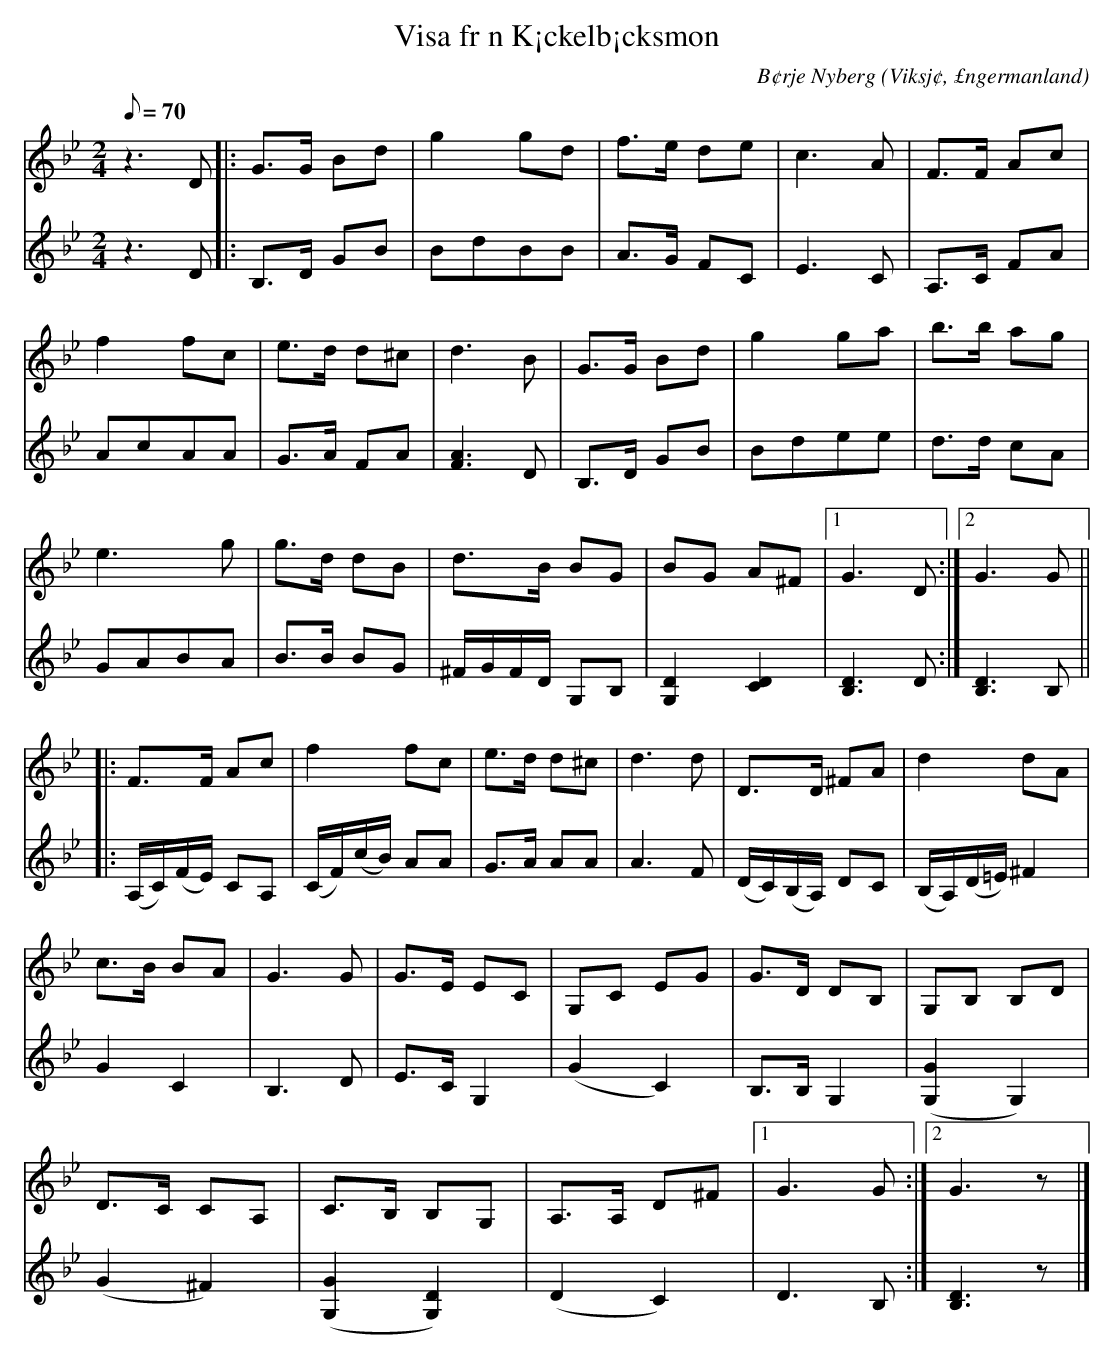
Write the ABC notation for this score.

X:1
T:Visa fr n K¡ckelb¡cksmon
C:B¢rje Nyberg
O:Viksj¢, £ngermanland
M:2/4
L:1/8
Q:70
K:Gm
V:1
z2> D2|: G>G Bd | g2 gd | f>e de | c2>A2 | F>F Ac |
f2 fc | e>d d^c | d2>B2 | G>G Bd |g2 ga | b>b ag |
e2> g2 | g>d dB |d>B BG |BG A^F |1 G2> D2 :|2 G2> G2 ||
|: F>F Ac | f2 fc | e>d d^c | d2>d2 | D>D ^FA | d2 dA |
c>B BA |G2> G2 | G>E EC | G,C EG | G>D DB, | G,B, B,D |
D>C CA, | C>B, B,G, | A,>A, D^F |1 G2> G2 :|2 G2> z2 |]
V:2
z2> D2 |: B,>D GB| BdBB | A>G FC | E2>C2 | A,>C FA |
AcAA | G>A FA | [A2F2]> D2 | B,>D GB | Bdee | d>d cA |
GABA | B>B BG | ^F/2G/2F/2D/2 G,B, | [G,2D2] [C2D2] | [D2B,2]> D2 :| [D2B,2]> B,2 ||
|: (A,/2C/2)(F/2E/2) CA, | (C/2F/2)(c/2B/2) AA | G>A AA | A2> F2 | (D/2C/2)(B,/2A,/2) DC | (B,/2A,/2)(D/2=E/2) ^F2 |
G2 C2 | B,2> D2 | E>C G,2 |(G2 C2) | B,>B, G,2 | ([G,2G2] G,2) |
(G2 ^F2) | ([G2G,2] [D2G,2]) | (D2 C2) | D2> B,2 :| [D2B,2]> z2 |]
